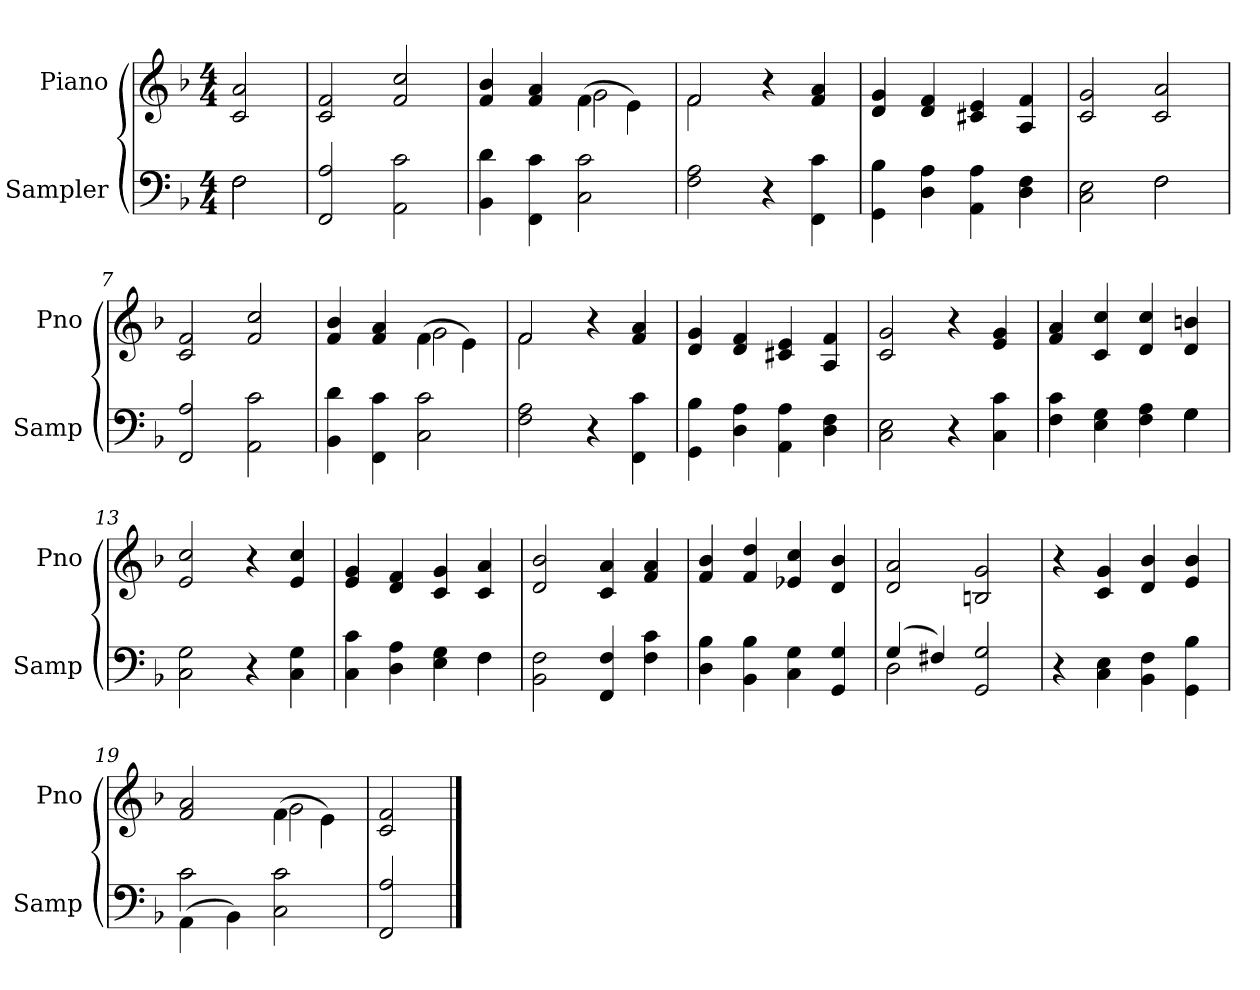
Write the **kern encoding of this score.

**kern	**kern
*part2	*part1
*staff2	*staff1
*I"Sampler	*I"Piano
*I'Samp	*I'Pno
*clefF4	*clefG2
*k[b-]	*k[b-]
*F:	*F:
*M4/4	*M4/4
=1	=1
*^	*
2F\	2F	2c 2a
*v	*v	*
=2	=2
2FF 2A	2c 2f
2AA 2c	2f 2cc
=3	=3
*	*^
4BB- 4d	4f 4b-	2ryy
4FF 4c	4f 4a	.
2C 2c	(4f\	2g
.	4e\)	.
=4	=4	=4
2F 2A	2f/	2f
4r	4r	2ryy
4FF 4c	4f 4a	.
*	*v	*v
=5	=5
4GG 4B-	4d 4g
4D 4A	4d 4f
4AA 4A	4c#X 4e
4D 4F	4A 4f
=6	=6
*^	*
2C 2E	2ryy	2c 2g
2F\	2F	2c 2a
*v	*v	*
=7	=7
2FF 2A	2c 2f
2AA 2c	2f 2cc
=8	=8
*	*^
4BB- 4d	4f 4b-	2ryy
4FF 4c	4f 4a	.
2C 2c	(4f\	2g
.	4e\)	.
=9	=9	=9
2F 2A	2f/	2f
4r	4r	2ryy
4FF 4c	4f 4a	.
*	*v	*v
=10	=10
4GG 4B-	4d 4g
4D 4A	4d 4f
4AA 4A	4c#X 4e
4D 4F	4A 4f
=11	=11
2C 2E	2c 2g
4r	4r
4C 4c	4e 4g
=12	=12
*^	*
4F 4c	2.ryy	4f 4a
4E 4G	.	4c 4cc
4F 4A	.	4d 4cc
4G\	4G	4d 4bn
*v	*v	*
=13	=13
2C 2G	2e 2cc
4r	4r
4C 4G	4e 4cc
=14	=14
*^	*
4C 4c	2.ryy	4e 4g
4D 4A	.	4d 4f
4E 4G	.	4c 4g
4F\	4F	4c 4a
*v	*v	*
=15	=15
2BB- 2F	2d 2b-
4FF 4F	4c 4a
4F 4c	4f 4a
=16	=16
4D 4B-	4f 4b-
4BB- 4B-	4f 4dd
4C 4G	4e-X 4cc
4GG 4G	4d 4b-
=17	=17
*^	*
(4G/	2D	2d 2a
4F#X/)	.	.
2GG 2G	2ryy	2Bn 2g
*v	*v	*
=18	=18
4r	4r
4C 4E	4c 4g
4BB- 4F	4d 4b-
4GG 4B-	4e 4b-
=19	=19
*^	*^
(4AA\	2c	2f 2a	2ryy
4BB-\)	.	.	.
2C 2c	2ryy	(4f\	2g
.	.	4e\)	.
*v	*v	*	*
*	*v	*v
=20	=20
2FF 2A	2c 2f
==	==
*-	*-
